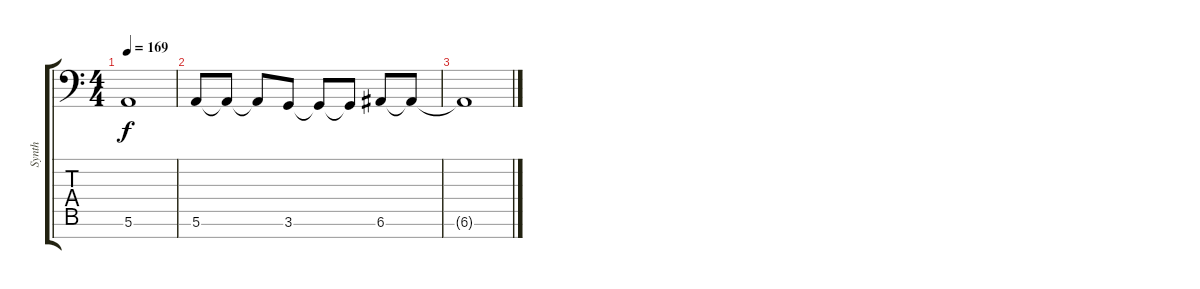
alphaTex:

\track ("Synth" "Synth") {instrument electricbasspick}
\staff {score tabs}
\tuning (E3 B2 G2 D2 A1 E1 A0) {hide}
\ts (4 4)
\tempo 169
\clef f4
\ks c
5.6{t}.1{dy f} |
5.6.8 5.6{t}.8 5.6{t}.8 3.6.8 3.6{t}.8 3.6{t}.8 6.6.8 6.6{t}.8 |
6.6{t}.1
